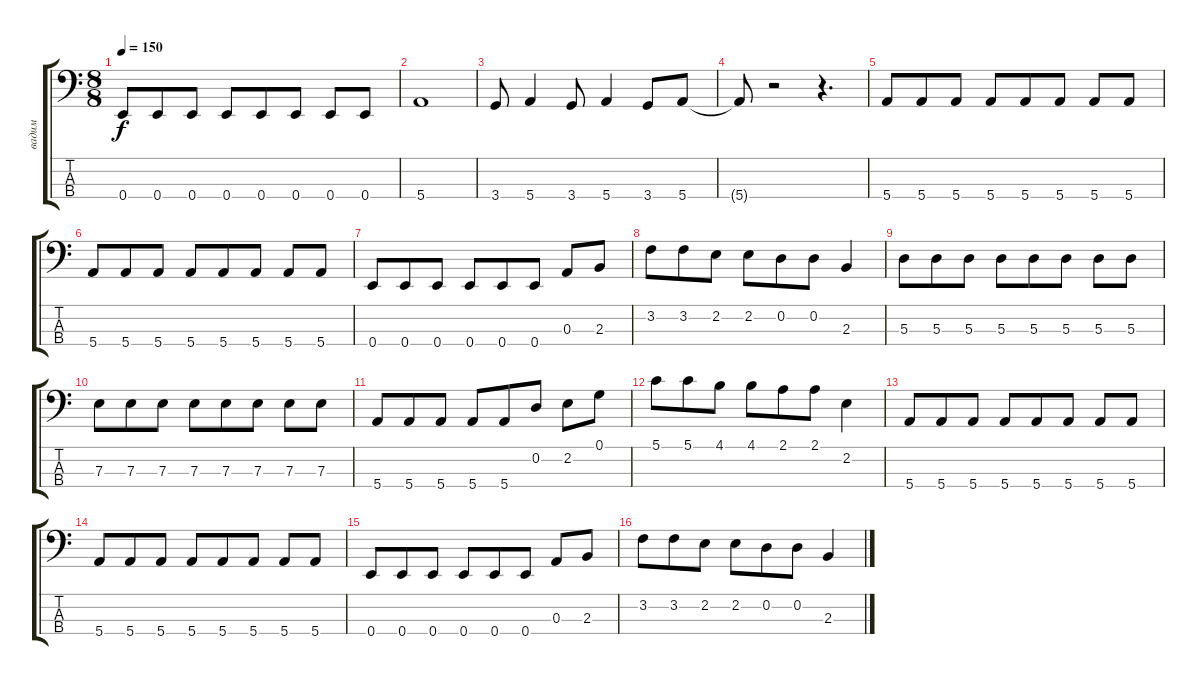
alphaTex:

\track ("вадим" "вадим") {instrument slapbass2}
\staff {score tabs}
\tuning (G2 D2 A1 E1) {hide}
\ts (8 8)
\tempo 150
\clef f4
\ks c
0.4.8{dy f} 0.4.8 0.4.8 0.4.8 0.4.8 0.4.8 0.4.8 0.4.8 |
5.4.1 |
3.4.8 5.4.4 3.4.8 5.4.4 3.4.8 5.4.8 |
5.4{t}.8 r.2 r.4{d} |
5.4.8 5.4.8 5.4.8 5.4.8 5.4.8 5.4.8 5.4.8 5.4.8 |
5.4.8 5.4.8 5.4.8 5.4.8 5.4.8 5.4.8 5.4.8 5.4.8 |
0.4.8 0.4.8 0.4.8 0.4.8 0.4.8 0.4.8 0.3.8 2.3.8 |
3.2.8 3.2.8 2.2.8 2.2.8 0.2.8 0.2.8 2.3.4 |
5.3.8 5.3.8 5.3.8 5.3.8 5.3.8 5.3.8 5.3.8 5.3.8 |
7.3.8 7.3.8 7.3.8 7.3.8 7.3.8 7.3.8 7.3.8 7.3.8 |
5.4.8 5.4.8 5.4.8 5.4.8 5.4.8 0.2.8 2.2.8 0.1.8 |
5.1.8 5.1.8 4.1.8 4.1.8 2.1.8 2.1.8 2.2.4 |
5.4.8 5.4.8 5.4.8 5.4.8 5.4.8 5.4.8 5.4.8 5.4.8 |
5.4.8 5.4.8 5.4.8 5.4.8 5.4.8 5.4.8 5.4.8 5.4.8 |
0.4.8 0.4.8 0.4.8 0.4.8 0.4.8 0.4.8 0.3.8 2.3.8 |
3.2.8 3.2.8 2.2.8 2.2.8 0.2.8 0.2.8 2.3.4
